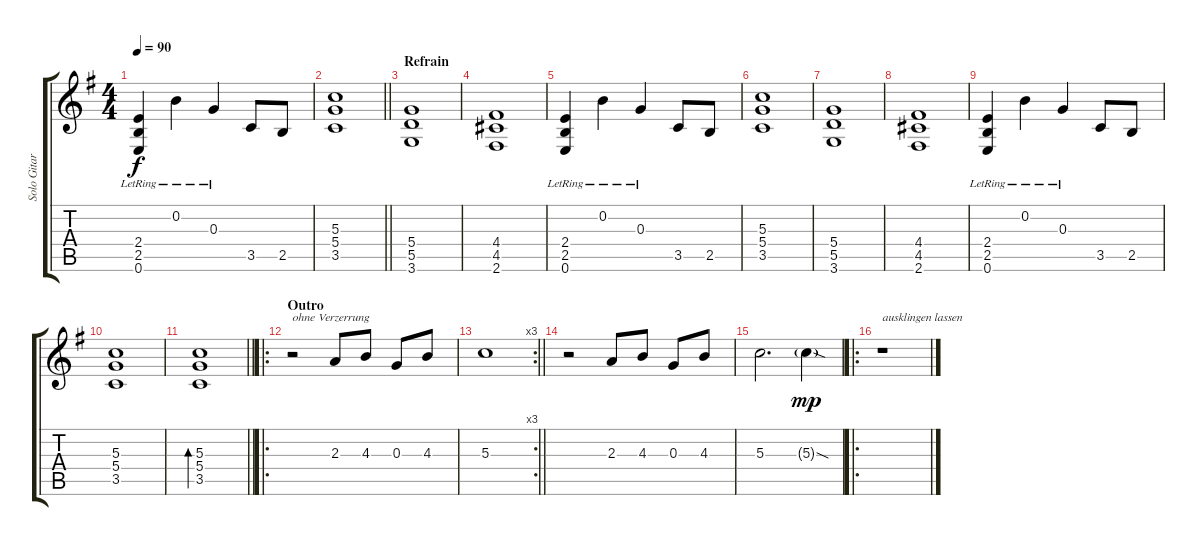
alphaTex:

\track ("Solo Gitarre" "Solo Gitar") {instrument electricguitarclean}
\staff {score tabs}
\tuning (E4 B3 G3 D3 A2 E2) {hide}
\ts (4 4)
\tempo 90
\clef g2
\ks g
(2.4{lr} 2.5{lr} 0.6{lr}).4{dy f} 0.2{lr}.4 0.3{lr}.4 3.5.8 2.5.8 |
\barLineRight lightlight
(5.3 5.4 3.5).1 |
\section ("" "Refrain")
(5.4 5.5 3.6).1 |
(4.4 4.5 2.6).1 |
(2.4{lr} 2.5{lr} 0.6{lr}).4 0.2{lr}.4 0.3{lr}.4 3.5.8 2.5.8 |
(5.3 5.4 3.5).1 |
(5.4 5.5 3.6).1 |
(4.4 4.5 2.6).1 |
(2.4{lr} 2.5{lr} 0.6{lr}).4 0.2{lr}.4 0.3{lr}.4 3.5.8 2.5.8 |
(5.3 5.4 3.5).1 |
\barLineRight lightlight
(5.3 5.4 3.5).1{bd 240} |
\ro
\section ("" "Outro")
r.2{txt "ohne Verzerrung" instrument electricguitarclean} 2.3.8 4.3.8 0.3.8 4.3.8 |
\rc 3
\barLineRight lightlight
5.3.1 |
r.2 2.3.8 4.3.8 0.3.8 4.3.8 |
5.3.2{d} 5.3{sod g}.4{dy mp} |
\ro
r.1{txt "ausklingen lassen"}
